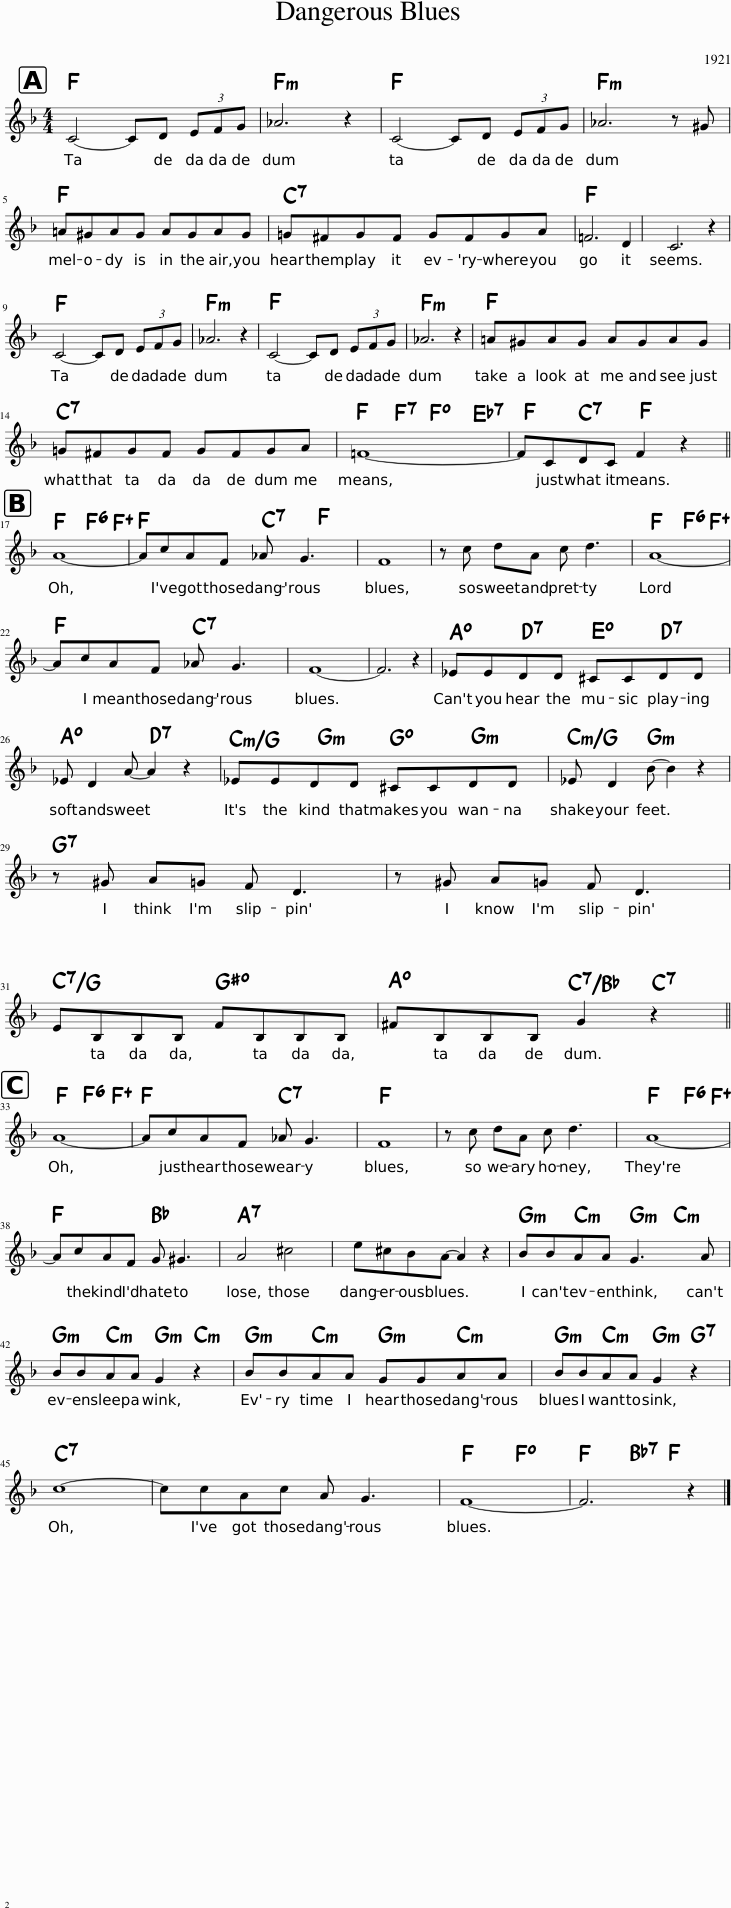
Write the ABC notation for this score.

X:1
L:1/8
M:4/4
I:linebreak $
K:F
V:1 treble
V:1
 C4- CD (3EFG | _A6 z2 | C4- CD (3EFG | _A6 z ^G |$ =A^GAG AGAG | %5
 =G^FGF GFGA | =F6 D2 | C6 z2 |$ C4- CD (3EFG | _A6 z2 | %10
 C4- CD (3EFG | _A6 z2 | =A^GAG AGAG |$ =G^FGF GFGA | =F8- | %15
 FCDC F2 z2 ||$ A8- | AcAF _A G3 | F8 | z c dA c d3 | %20
 A8- |$ AcAF _A G3 | F8- | F6 z2 | _EEDD ^CCDD |$ %25
 _E D2 A- A2 z2 | _EEDD ^CCDD | _E D2 B- B2 z2 |$ z ^G A=G F D3 | z ^G A=G F D3 |$ %30
 EB,B,B, FB,B,B, | ^FB,B,B, G2 z2 ||$ A8- | AcAF _A G3 | F8 | %35
 z c dA c d3 | A8- |$ AcAF G ^G3 | A4 ^c4 | e^cBA- A2 z2 | %40
 BBAA G3 A |$ BBAA G2 z2 | BBAA GGAA | BBAA G2 z2 |$ c8- | %45
 ccAc A G3 | F8- | F6 z2 |] %48
